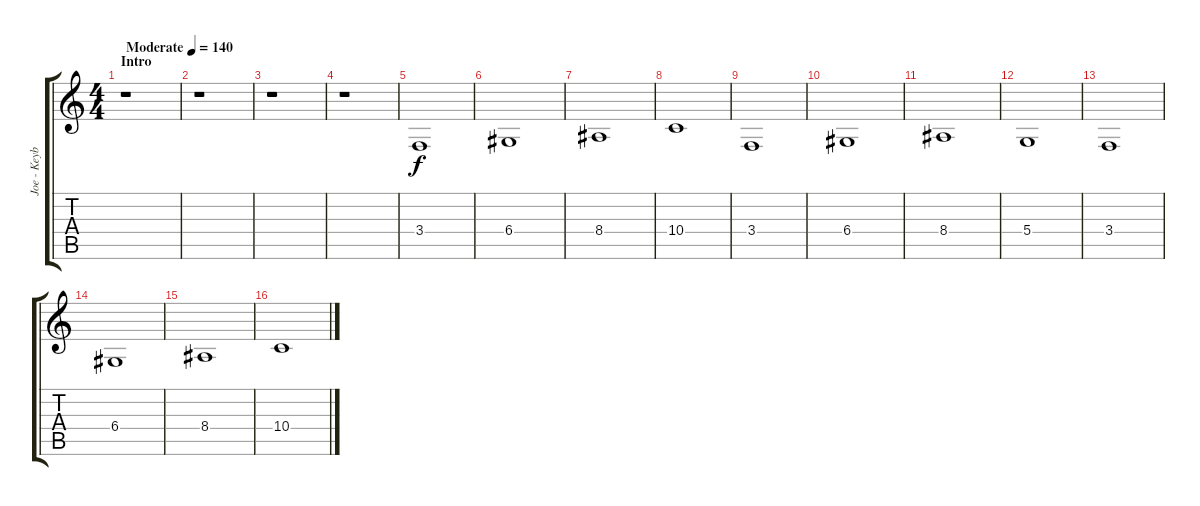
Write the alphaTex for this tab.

\track ("Joe - Keyboards" "Joe - Keyb") {instrument lead3calliope}
\staff {score tabs}
\tuning (E4 B3 G3 D3 A2 E2) {hide}
\ts (4 4)
\section ("" "Intro")
\tempo (140 "Moderate")
\clef g2
\ks c
r.1{dy f instrument lead3calliope} |
r.1 |
r.1 |
r.1 |
3.4.1 |
6.4.1 |
8.4.1 |
10.4.1 |
3.4.1 |
6.4.1 |
8.4.1 |
5.4.1 |
3.4.1 |
6.4.1 |
8.4.1 |
10.4.1
